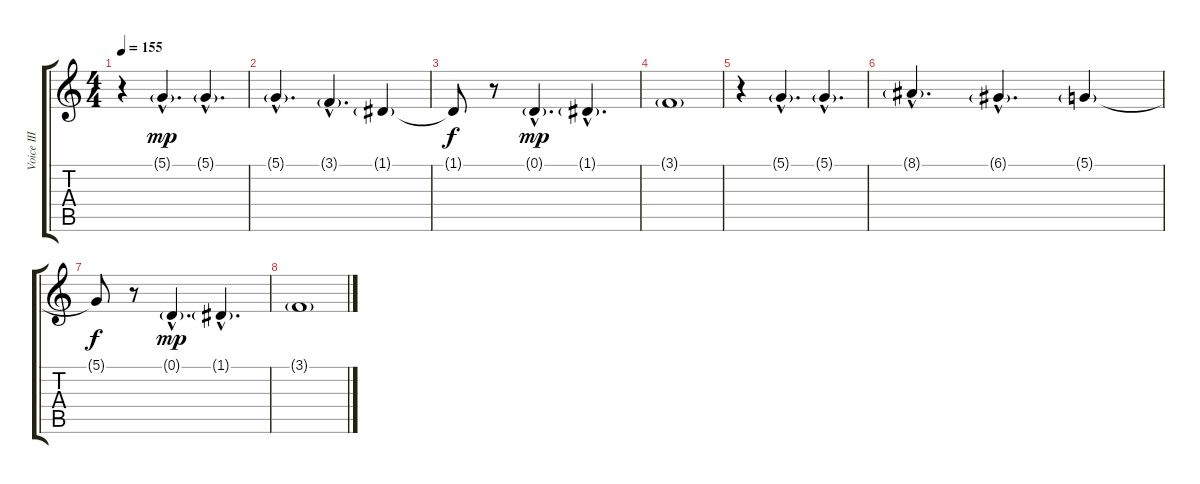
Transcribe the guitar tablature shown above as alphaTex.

\track ("Voice III" "Voice III") {instrument englishhorn}
\staff {score tabs}
\tuning (D4 A3 F3 C3 G2 C2) {hide}
\ts (4 4)
\tempo 155
\clef g2
\ks c
r.4{dy mp} 5.1{g hac}.4{d} 5.1{g hac}.4{d} |
5.1{g hac}.4{d} 3.1{g hac}.4{d} 1.1{g}.4 |
1.1{t}.8{dy f} r.8 0.1{g hac}.4{d dy mp} 1.1{g hac}.4{d} |
3.1{g}.1 |
r.4 5.1{g hac}.4{d} 5.1{g hac}.4{d} |
8.1{g hac}.4{d} 6.1{g hac}.4{d} 5.1{g}.4 |
5.1{t}.8{dy f} r.8 0.1{g hac}.4{d dy mp} 1.1{g hac}.4{d} |
3.1{g}.1
